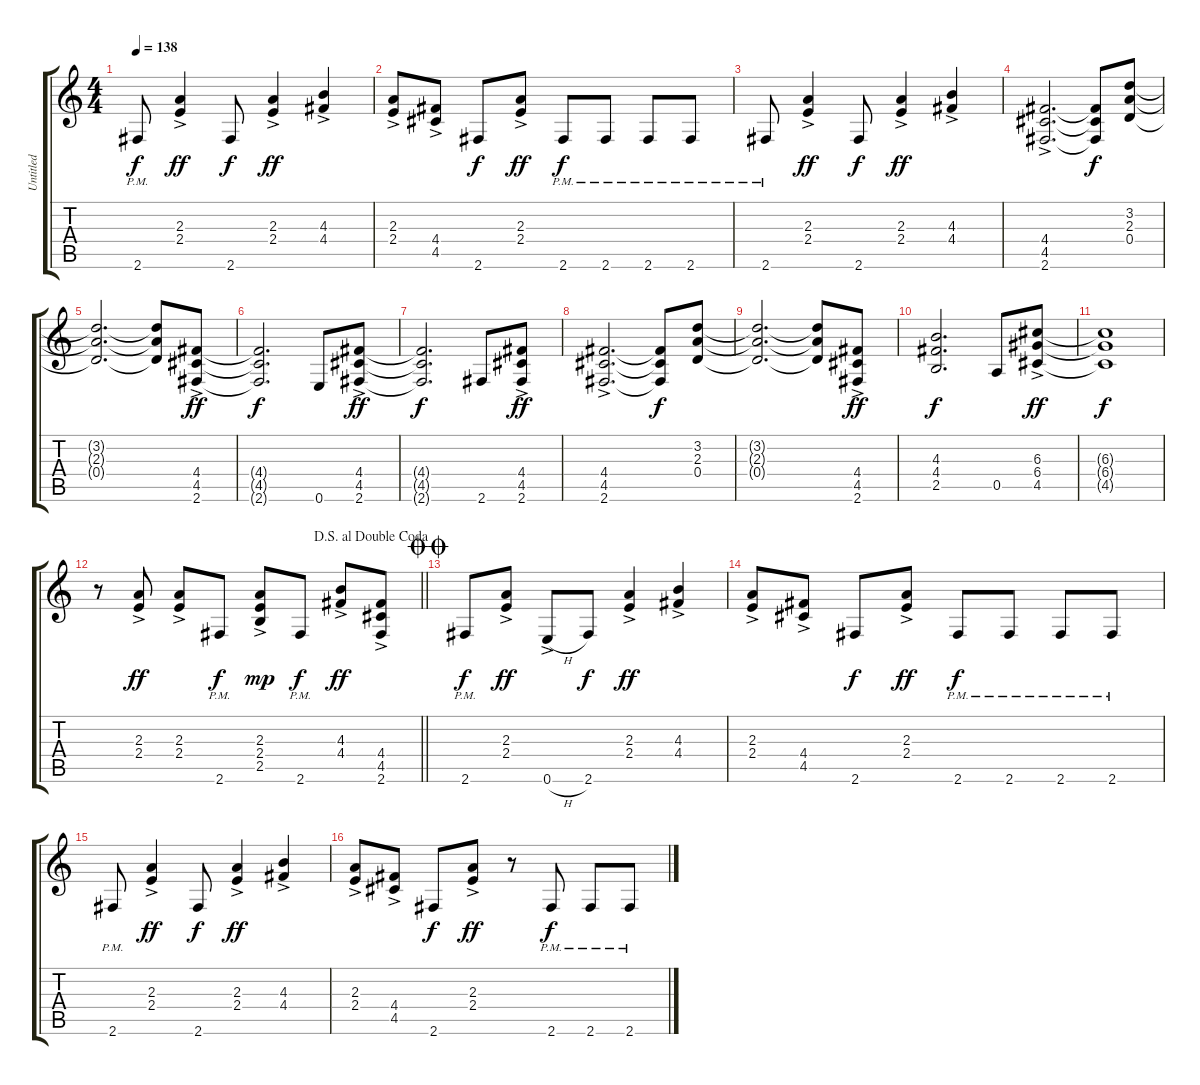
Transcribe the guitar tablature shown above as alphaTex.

\track ("Untitled" "Untitled") {instrument overdrivenguitar}
\staff {score tabs}
\tuning (E4 B3 G3 D3 A2 E2) {hide}
\ts (4 4)
\tempo 138
\clef g2
\ks c
2.6{pm}.8{dy f} (2.3{ac} 2.4{ac}).4{dy ff} 2.6.8{dy f} (2.3{ac} 2.4{ac}).4{dy ff} (4.3{ac} 4.4{ac}).4 |
(2.3{ac} 2.4{ac}).8 (4.4{ac} 4.5{ac}).8 2.6.8{dy f} (2.3{ac} 2.4{ac}).8{dy ff} 2.6{pm}.8{dy f} 2.6{pm}.8 2.6{pm}.8 2.6{pm}.8 |
2.6{pm}.8 (2.3{ac} 2.4{ac}).4{dy ff} 2.6.8{dy f} (2.3{ac} 2.4{ac}).4{dy ff} (4.3{ac} 4.4{ac}).4 |
(4.4{ac} 4.5{ac} 2.6{ac}).2{d} (4.4{t} 4.5{t} 2.6{t}).8{dy f} (3.2 2.3 0.4).8 |
(3.2{t} 2.3{t} 0.4{t}).2{d} (3.2{t} 2.3{t} 0.4{t}).8 (4.4{ac} 4.5{ac} 2.6{ac}).8{dy ff} |
(4.4{t} 4.5{t} 2.6{t}).2{d dy f} 0.6.8 (4.4{ac} 4.5{ac} 2.6{ac}).8{dy ff} |
(4.4{t} 4.5{t} 2.6{t}).2{d dy f} 2.6.8 (4.4{ac} 4.5{ac} 2.6{ac}).8{dy ff} |
(4.4{ac} 4.5{ac} 2.6{ac}).2{d} (4.4{t} 4.5{t} 2.6{t}).8{dy f} (3.2 2.3 0.4).8 |
(3.2{t} 2.3{t} 0.4{t}).2{d} (3.2{t} 2.3{t} 0.4{t}).8 (4.4{ac} 4.5{ac} 2.6{ac}).8{dy ff} |
(4.3 4.4 2.5).2{d dy f} 0.5.8 (6.3{ac} 6.4{ac} 4.5{ac}).8{dy ff} |
(6.3{t} 6.4{t} 4.5{t}).1{dy f} |
\jump dalsegnoaldoublecoda
\barLineRight lightlight
r.8 (2.3{ac} 2.4{ac}).8{dy ff} (2.3{ac} 2.4{ac}).8 2.6{pm}.8{dy f} (2.3{ac} 2.4{ac} 2.5).8{dy mp} 2.6{pm}.8{dy f} (4.3{ac} 4.4{ac}).8{dy ff} (4.4{ac} 4.5{ac} 2.6{ac}).8 |
\jump doublecoda
2.6{pm}.8{dy f} (2.3{ac} 2.4{ac}).8{dy ff} 0.6{h ac}.8 2.6.8{dy f} (2.3{ac} 2.4{ac}).4{dy ff} (4.3{ac} 4.4{ac}).4 |
(2.3{ac} 2.4{ac}).8 (4.4{ac} 4.5{ac}).8 2.6.8{dy f} (2.3{ac} 2.4{ac}).8{dy ff} 2.6{pm}.8{dy f} 2.6{pm}.8 2.6{pm}.8 2.6{pm}.8 |
2.6{pm}.8 (2.3{ac} 2.4{ac}).4{dy ff} 2.6.8{dy f} (2.3{ac} 2.4{ac}).4{dy ff} (4.3{ac} 4.4{ac}).4 |
(2.3{ac} 2.4{ac}).8 (4.4{ac} 4.5{ac}).8 2.6.8{dy f} (2.3{ac} 2.4{ac}).8{dy ff} r.8 2.6{pm}.8{dy f} 2.6{pm}.8 2.6{pm}.8
